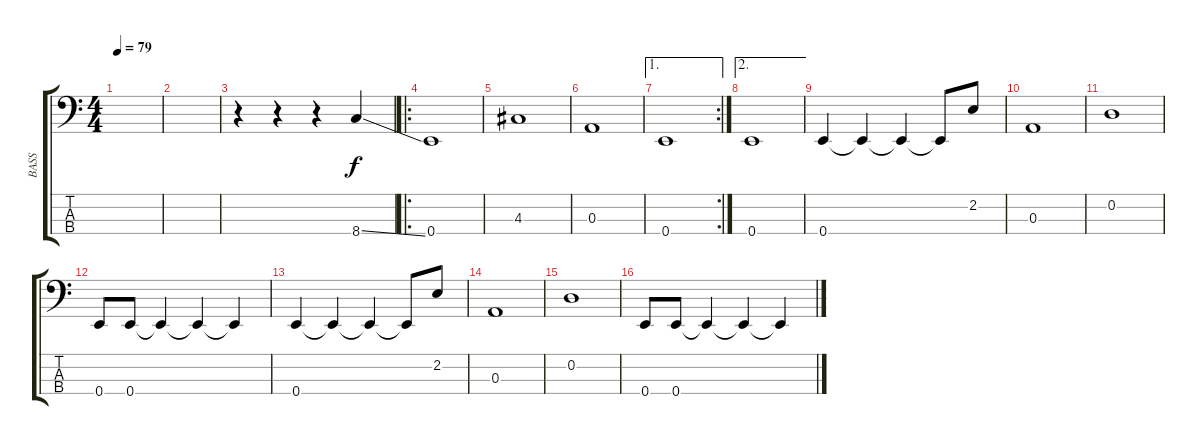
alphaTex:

\track ("BASS" "BASS") {instrument electricbassfinger}
\staff {score tabs}
\tuning (G2 D2 A1 E1) {hide}
\ts (4 4)
\tempo 79
\clef f4
\ks c
|
|
r.4 r.4 r.4 8.4{ss}.4 |
\ro
0.4.1 |
4.3.1 |
0.3.1 |
\ae 1
\rc 2
0.4.1 |
\ae 2
0.4.1 |
0.4.4 0.4{t}.4 0.4{t}.4 0.4{t}.8 2.2.8 |
0.3.1 |
0.2.1 |
0.4.8 0.4.8 0.4{t}.4 0.4{t}.4 0.4{t}.4 |
0.4.4 0.4{t}.4 0.4{t}.4 0.4{t}.8 2.2.8 |
0.3.1 |
0.2.1 |
0.4.8 0.4.8 0.4{t}.4 0.4{t}.4 0.4{t}.4
